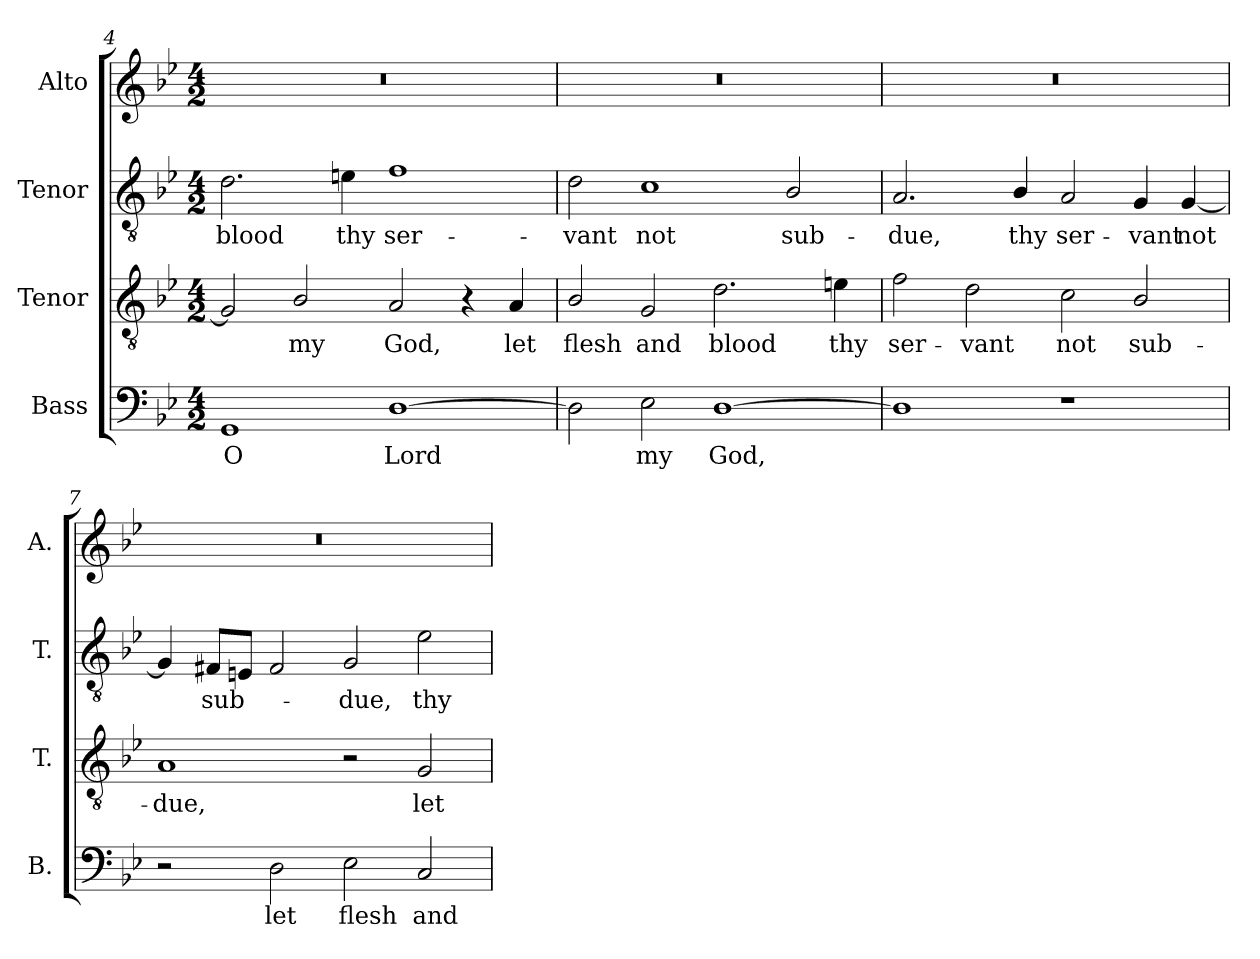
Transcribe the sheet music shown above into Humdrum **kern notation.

**kern	**text	**kern	**text	**kern	**text	**kern
*part4	*part4	*part3	*part3	*part2	*part2	*part1
*staff4	*staff4	*staff3	*staff3	*staff2	*staff2	*staff1
*I"Bass	*	*I"Tenor	*	*I"Tenor	*	*I"Alto
*I'B.	*	*I'T.	*	*I'T.	*	*I'A.
*clefF4	*	*clefGv2	*	*clefGv2	*	*clefG2
*	*	*ITrd7c12	*	*ITrd7c12	*	*
*k[b-e-]	*	*k[b-e-]	*	*k[b-e-]	*	*k[b-e-]
*B-:	*	*B-:	*	*B-:	*	*B-:
*M4/2	*	*M4/2	*	*M4/2	*	*M4/2
=4	=4	=4	=4	=4	=4	=4
!	!LO:LY:b:color=#000000	!	!	!	!	!
!	!	!	!	!	!LO:LY:b:color=#000000	!LO:N:vis=1
1GGi	O	2GGi/]	.	2.Di\	blood	0r
!	!	!	!LO:LY:b:color=#000000	!	!	!
.	.	2BB-i/	my	.	.	.
!	!	!	!	!	!LO:LY:b:color=#000000	!
.	.	.	.	4Eni\	thy	.
!	!LO:LY:b:color=#000000	!	!	!	!	!
!	!	!	!LO:LY:b:color=#000000	!	!	!
!	!	!	!	!	!LO:LY:b:color=#000000	!
[1Di	Lord	2AAi/	God,	1Fi	ser-	.
.	.	4r	.	.	.	.
!	!	!	!LO:LY:b:color=#000000	!	!	!
.	.	4AAi/	let	.	.	.
!!LO:LB:g=z
=5	=5	=5	=5	=5	=5	=5
!	!	!	!LO:LY:b:color=#000000	!	!	!
!	!	!	!	!	!LO:LY:b:color=#000000	!LO:N:vis=1
2Di\]	.	2BB-i/	flesh	2Di\	-vant	0r
!	!LO:LY:b:color=#000000	!	!	!	!	!
!	!	!	!LO:LY:b:color=#000000	!	!	!
!	!	!	!	!	!LO:LY:b:color=#000000	!
2E-i\	my	2GGi/	and	1Ci	not	.
!	!LO:LY:b:color=#000000	!	!	!	!	!
!	!	!	!LO:LY:b:color=#000000	!	!	!
[1Di	God,	2.Di\	blood	.	.	.
!	!	!	!	!	!LO:LY:b:color=#000000	!
.	.	.	.	2BB-i/	sub-	.
!	!	!	!LO:LY:b:color=#000000	!	!	!
.	.	4Eni\	thy	.	.	.
=6	=6	=6	=6	=6	=6	=6
!	!	!	!LO:LY:b:color=#000000	!	!	!
!	!	!	!	!	!LO:LY:b:color=#000000	!LO:N:vis=1
1Di]	.	2Fi\	ser-	2.AAi/	-due,	0r
!	!	!	!LO:LY:b:color=#000000	!	!	!
.	.	2Di\	-vant	.	.	.
!	!	!	!	!	!LO:LY:b:color=#000000	!
.	.	.	.	4BB-i/	thy	.
!	!	!	!LO:LY:b:color=#000000	!	!	!
!	!	!	!	!	!LO:LY:b:color=#000000	!
1r	.	2Ci\	not	2AAi/	ser-	.
!	!	!	!LO:LY:b:color=#000000	!	!	!
!	!	!	!	!	!LO:LY:b:color=#000000	!
.	.	2BB-i/	sub-	4GGi/	-vant	.
!	!	!	!	!	!LO:LY:b:color=#000000	!
.	.	.	.	[4GGi/	not	.
=7	=7	=7	=7	=7	=7	=7
!	!	!	!LO:LY:b:color=#000000	!	!	!LO:N:vis=1
2r	.	1AAi	-due,	4GGi/]	.	0r
!	!	!	!	!	!LO:LY:b:color=#000000	!
.	.	.	.	8FF#Xi/L	sub-	.
.	.	.	.	8EEni/J	.	.
!	!LO:LY:b:color=#000000	!	!	!	!	!
2Di\	let	.	.	2FF#i/	.	.
!	!LO:LY:b:color=#000000	!	!	!	!	!
!	!	!	!	!	!LO:LY:b:color=#000000	!
2E-i\	flesh	2r	.	2GGi/	-due,	.
!	!LO:LY:b:color=#000000	!	!	!	!	!
!	!	!	!LO:LY:b:color=#000000	!	!	!
!	!	!	!	!	!LO:LY:b:color=#000000	!
2Ci/	and	2GGi/	let	2E-i\	thy	.
=	=	=	=	=	=	=
*-	*-	*-	*-	*-	*-	*-
